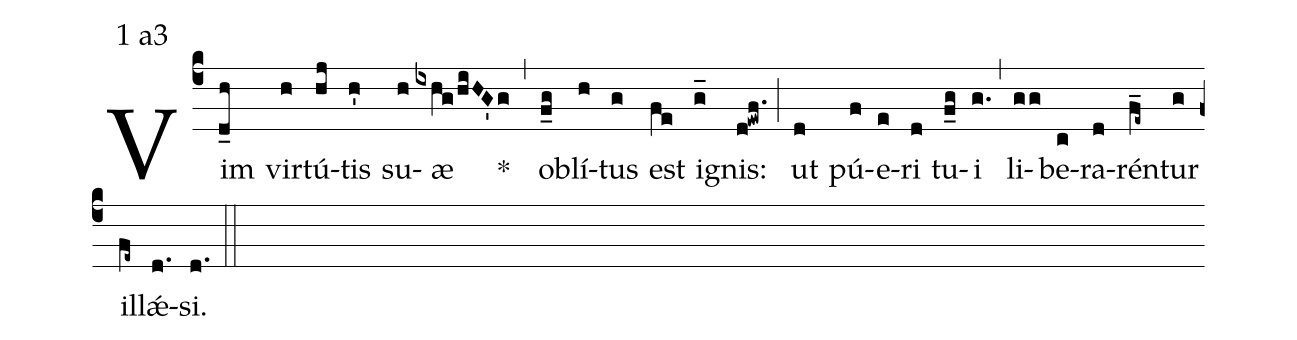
mode:1 a3;
%%
(c4) Vim(d_h) vir(h)tú(hj)tis(h') su(h)æ(ixhg/hiHG'g) *(,) o(f_g)blí(h)tus(g) est(fe) i(g_)gnis:(d!ewf.) (;) ut(d) pú(f)e(e)ri(d) tu(f_g)i(g.) (,) li(gg)be(c)ra(d)rén(f_e~)tur(g) il(fe~)lǽ(d.)si.(d.) (::)
